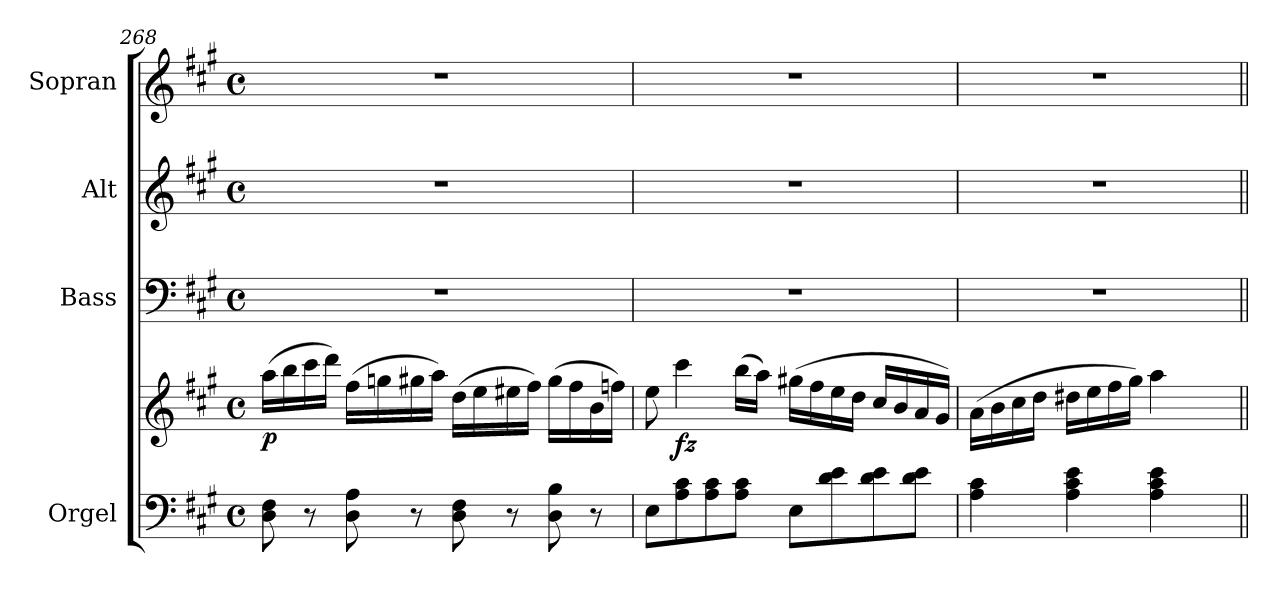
**kern	**kern	**dynam	**kern	**kern	**kern
*part4	*part4	*part4	*part3	*part2	*part1
*staff5	*staff4	*staff4/5	*staff3	*staff2	*staff1
*I"Orgel	*	*	*I"Bass	*I"Alt	*I"Sopran
*	*	*	*I'B.	*I'A.	*I'S.
!!LO:PB:g=z
*clefF4	*clefG2	*	*clefF4	*clefG2	*clefG2
*k[f#c#g#]	*k[f#c#g#]	*	*k[f#c#g#]	*k[f#c#g#]	*k[f#c#g#]
*A:	*A:	*	*A:	*A:	*A:
*M4/4	*M4/4	*	*M4/4	*M4/4	*M4/4
*met(c)	*met(c)	*	*met(c)	*met(c)	*met(c)
=268	=268	=268	=268	=268	=268
!	!	!LO:DY:b	!	!	!
8D\ 8F#\	(>16aa\LL	p	1r	1r	1r
.	16bb\	.	.	.	.
8r	16ccc#\	.	.	.	.
.	16ddd\JJ)	.	.	.	.
8D\ 8A\	(>16ff#\LL	.	.	.	.
.	16ggn\	.	.	.	.
8r	16gg#X\	.	.	.	.
.	16aa\JJ)	.	.	.	.
8D\ 8F#\	(>16dd\LL	.	.	.	.
.	16ee\	.	.	.	.
8r	16ee#X\	.	.	.	.
.	16ff#\JJ)	.	.	.	.
8D\ 8B\	(>16gg#\LL	.	.	.	.
.	16ff#\	.	.	.	.
8r	16b\	.	.	.	.
.	16ffn\JJ)	.	.	.	.
=269	=269	=269	=269	=269	=269
8E\L	8ee\	.	1r	1r	1r
!	!	!LO:DY:b	!	!	!
8A\ 8c#\	4ccc#\	fz	.	.	.
8A\ 8c#\	.	.	.	.	.
8A\ 8c#\J	(>16bb\LL	.	.	.	.
.	16aa\JJ)	.	.	.	.
8E\L	(>16gg#X\LL	.	.	.	.
.	16ff#\	.	.	.	.
8d\ 8e\	16ee\	.	.	.	.
.	16dd\JJ	.	.	.	.
8d\ 8e\	16cc#/LL	.	.	.	.
.	16b/	.	.	.	.
8d\ 8e\J	16a/	.	.	.	.
.	16g#/JJ)	.	.	.	.
=270	=270	=270	=270	=270	=270
4A\ 4c#\	(>16a\LL	.	1r	1r	1r
.	16b\	.	.	.	.
.	16cc#\	.	.	.	.
.	16dd\JJ	.	.	.	.
4A\ 4c#\ 4e\	16dd#X\LL	.	.	.	.
.	16ee\	.	.	.	.
.	16ff#\	.	.	.	.
.	16gg#\JJ)	.	.	.	.
4A\ 4c#\ 4e\	4aa\	.	.	.	.
4ryy	4ryy	.	.	.	.
=||	=||	=||	=||	=||	=||
*-	*-	*-	*-	*-	*-
